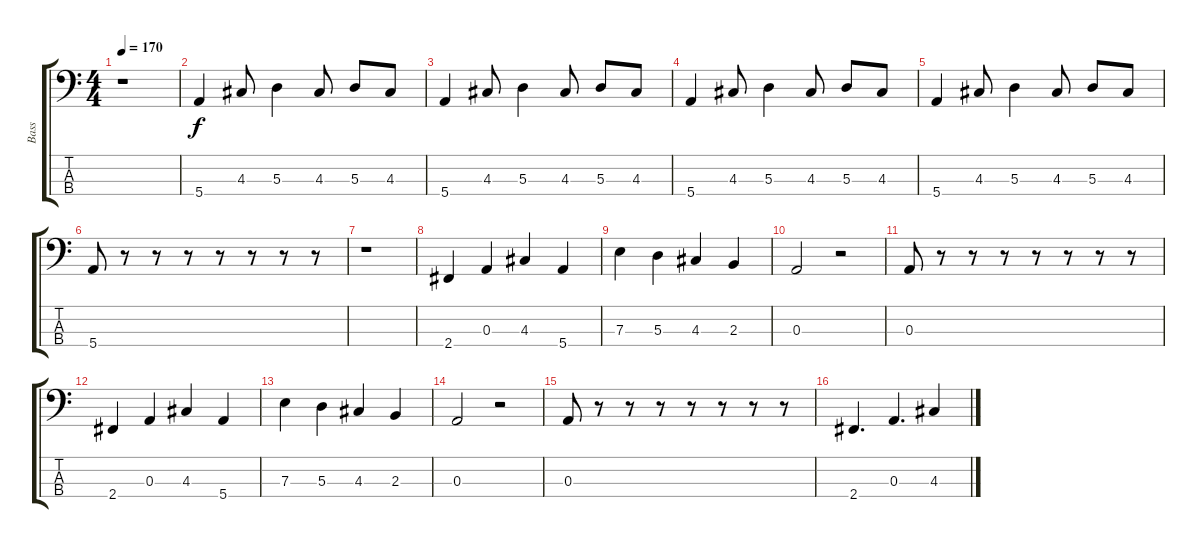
\track ("Bass" "Bass") {instrument electricbassfinger}
\staff {score tabs}
\tuning (G2 D2 A1 E1) {hide}
\ts (4 4)
\tempo 170
\clef f4
\ks c
r.1{dy f instrument electricbassfinger} |
5.4.4 4.3.8 5.3.4 4.3.8 5.3.8 4.3.8 |
5.4.4 4.3.8 5.3.4 4.3.8 5.3.8 4.3.8 |
5.4.4 4.3.8 5.3.4 4.3.8 5.3.8 4.3.8 |
5.4.4 4.3.8 5.3.4 4.3.8 5.3.8 4.3.8 |
5.4.8 r.8 r.8 r.8 r.8 r.8 r.8 r.8 |
r.1 |
2.4.4 0.3.4 4.3.4 5.4.4 |
7.3.4 5.3.4 4.3.4 2.3.4 |
0.3.2 r.2 |
0.3.8 r.8 r.8 r.8 r.8 r.8 r.8 r.8 |
2.4.4 0.3.4 4.3.4 5.4.4 |
7.3.4 5.3.4 4.3.4 2.3.4 |
0.3.2 r.2 |
0.3.8 r.8 r.8 r.8 r.8 r.8 r.8 r.8 |
2.4.4{d} 0.3.4{d} 4.3.4
